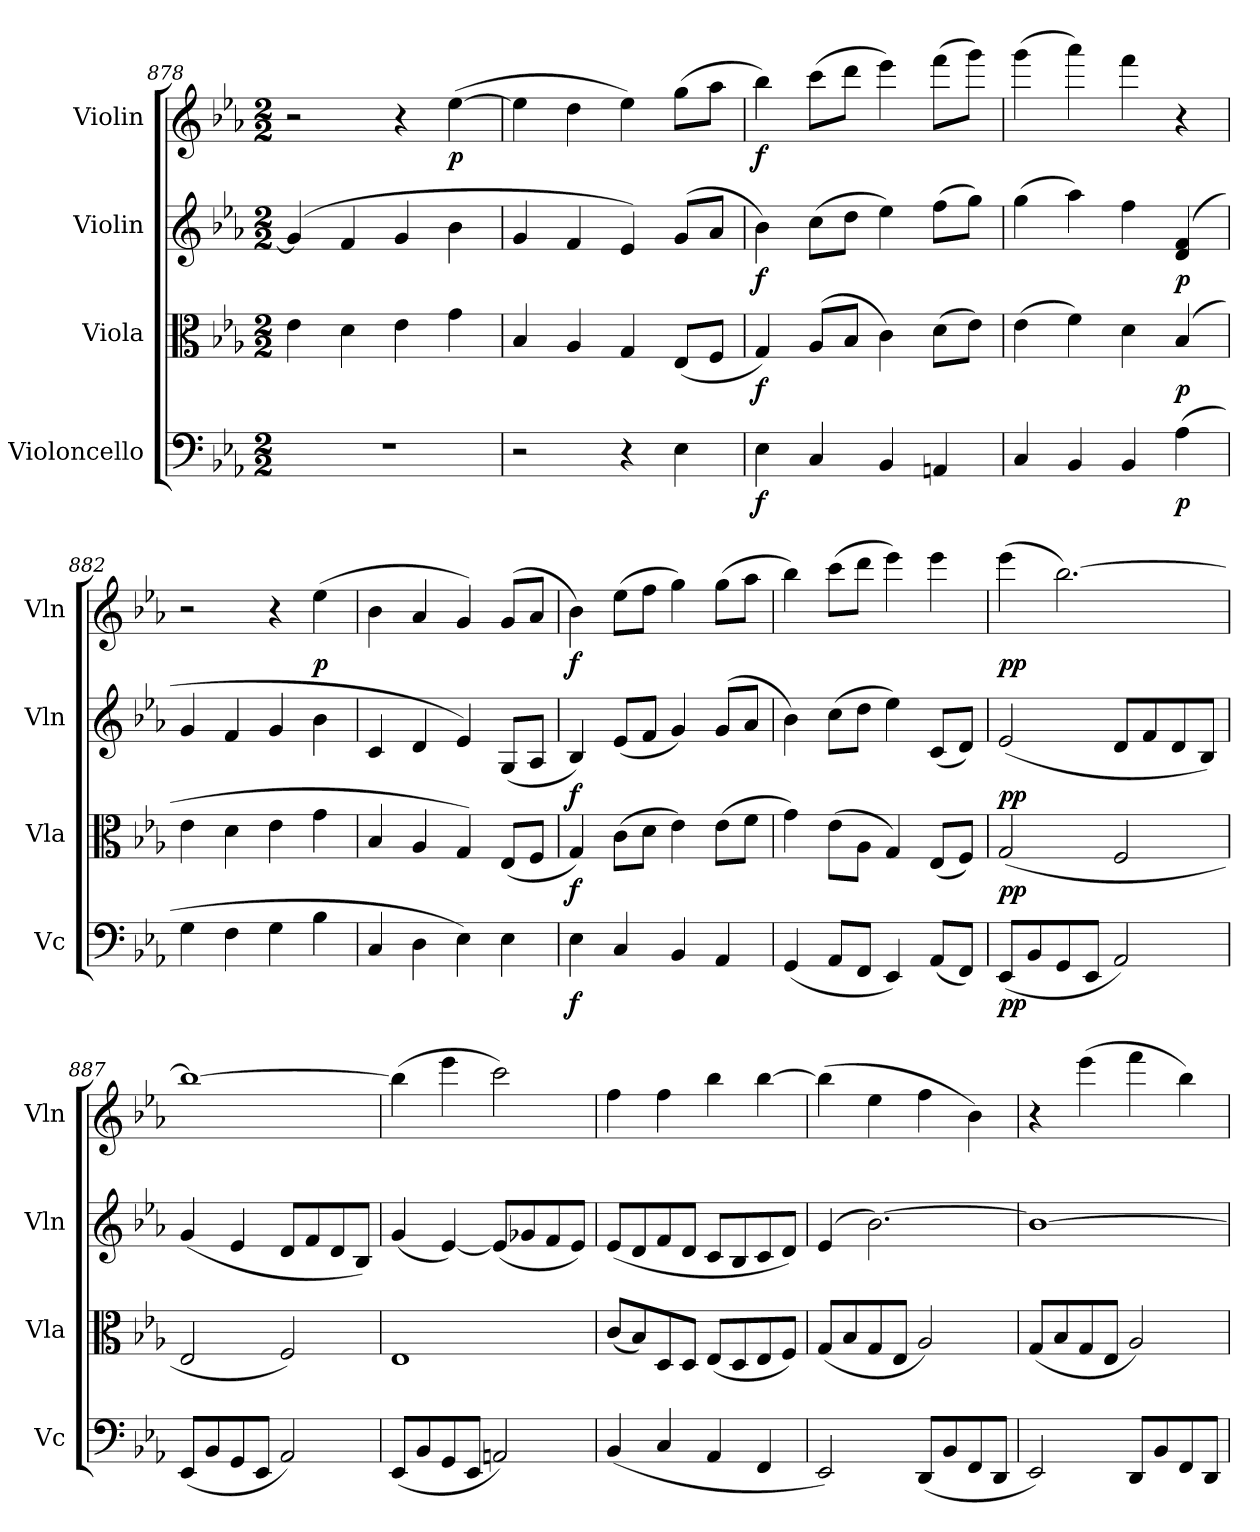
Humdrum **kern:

**kern	**dynam	**kern	**dynam	**kern	**dynam	**kern	**dynam
*part4	*part4	*part3	*part3	*part2	*part2	*part1	*part1
*staff4	*staff4	*staff3	*staff3	*staff2	*staff2	*staff1	*staff1
*I"Violoncello	*	*I"Viola	*	*I"Violin	*	*I"Violin	*
*I'Vc	*	*I'Vla	*	*I'Vln	*	*I'Vln	*
*clefF4	*	*clefC3	*	*clefG2	*	*clefG2	*
*k[b-e-a-]	*	*k[b-e-a-]	*	*k[b-e-a-]	*	*k[b-e-a-]	*
*M2/2	*	*M2/2	*	*M2/2	*	*M2/2	*
=878	=878	=878	=878	=878	=878	=878	=878
1r	.	4e-	.	(4g]	.	2r	.
.	.	4d	.	4f	.	.	.
.	.	4e-	.	4g	.	4r	.
.	.	4g	.	4b-	.	([4ee-	p
=879	=879	=879	=879	=879	=879	=879	=879
2r	.	4B-	.	4g	.	4ee-]	.
.	.	4A-	.	4f	.	4dd	.
4r	.	4G	.	4e-)	.	4ee-)	.
4E-	.	(8E-/L	.	(8g/L	.	(8gg\L	.
.	.	8F/J	.	8a-/J	.	8aa-\J	.
=880	=880	=880	=880	=880	=880	=880	=880
4E-	f	4G)	f	4b-)	f	4bb-)	f
4C	.	(8A-/L	.	(8cc\L	.	(8ccc\L	.
.	.	8B-/J	.	8dd\J	.	8ddd\J	.
4BB-	.	4c)	.	4ee-)	.	4eee-)	.
4AAn	.	(8d\L	.	(8ff\L	.	(8fff\L	.
.	.	8e-\J)	.	8gg\J)	.	8ggg\J)	.
=881	=881	=881	=881	=881	=881	=881	=881
4C	.	(4e-	.	(4gg	.	(4ggg	.
4BB-	.	4f)	.	4aa-)	.	4aaa-)	.
4BB-	.	4d	.	4ff	.	4fff	.
(4A-	p	(4B-	p	(4d 4f	p	4r	.
=882	=882	=882	=882	=882	=882	=882	=882
4G	.	4e-	.	4g	.	2r	.
4F	.	4d	.	4f	.	.	.
4G	.	4e-	.	4g	.	4r	.
4B-	.	4g	.	4b-	.	(4ee-	p
=883	=883	=883	=883	=883	=883	=883	=883
4C	.	4B-	.	4c	.	4b-	.
4D	.	4A-	.	4d	.	4a-	.
4E-)	.	4G)	.	4e-)	.	4g)	.
4E-	.	(8E-/L	.	(8G/L	.	(8g/L	.
.	.	8F/J	.	8A-/J	.	8a-/J	.
=884	=884	=884	=884	=884	=884	=884	=884
4E-	f	4G)	f	4B-)	f	4b-)	f
4C	.	(8c\L	.	(8e-/L	.	(8ee-\L	.
.	.	8d\J	.	8f/J	.	8ff\J	.
4BB-	.	4e-)	.	4g)	.	4gg)	.
4AA-	.	(8e-\L	.	(8g/L	.	(8gg\L	.
.	.	8f\J	.	8a-/J	.	8aa-\J	.
=885	=885	=885	=885	=885	=885	=885	=885
(4GG	.	4g)	.	4b-)	.	4bb-)	.
8AA-/L	.	(8e-\L	.	(8cc\L	.	(8ccc\L	.
8FF/J	.	8A-\J	.	8dd\J	.	8ddd\J	.
4EE-)	.	4G)	.	4ee-)	.	4eee-)	.
(8AA-/L	.	(8E-/L	.	(8c/L	.	4eee-	.
8FF/J)	.	8F/J)	.	8d/J)	.	.	.
=886	=886	=886	=886	=886	=886	=886	=886
(8EE-/L	pp	(2G	pp	(2e-	pp	(4eee-	pp
8BB-/	.	.	.	.	.	.	.
8GG/	.	.	.	.	.	[2.bb-)	.
8EE-/J	.	.	.	.	.	.	.
2AA-)	.	2F	.	8d/L	.	.	.
.	.	.	.	8f/	.	.	.
.	.	.	.	8d/	.	.	.
.	.	.	.	8B-/J)	.	.	.
=887	=887	=887	=887	=887	=887	=887	=887
(8EE-/L	.	2E-	.	(4g	.	1bb-_	.
8BB-/	.	.	.	.	.	.	.
8GG/	.	.	.	4e-	.	.	.
8EE-/J	.	.	.	.	.	.	.
2AA-)	.	2F)	.	8d/L	.	.	.
.	.	.	.	8f/	.	.	.
.	.	.	.	8d/	.	.	.
.	.	.	.	8B-/J)	.	.	.
=888	=888	=888	=888	=888	=888	=888	=888
(8EE-/L	.	1E-	.	(4g	.	(4bb-]	.
8BB-/	.	.	.	.	.	.	.
8GG/	.	.	.	[4e-)	.	4eee-	.
8EE-/J	.	.	.	.	.	.	.
2AAn)	.	.	.	(8e-/L]	.	2ccc)	.
.	.	.	.	8g-X/	.	.	.
.	.	.	.	8f/	.	.	.
.	.	.	.	8e-/J)	.	.	.
=889	=889	=889	=889	=889	=889	=889	=889
(4BB-	.	(8c/L	.	(8e-/L	.	4ff	.
.	.	8B-/)	.	8d/	.	.	.
4C	.	8D/	.	8f/	.	4ff	.
.	.	8D/J	.	8d/J	.	.	.
4AA-	.	(8E-/L	.	8c/L	.	4bb-	.
.	.	8D/	.	8B-/	.	.	.
4FF	.	8E-/	.	8c/	.	[4bb-	.
.	.	8F/J)	.	8d/J)	.	.	.
=890	=890	=890	=890	=890	=890	=890	=890
2EE-)	.	(8G/L	.	(4e-	.	(4bb-]	.
.	.	8B-/	.	.	.	.	.
.	.	8G/	.	[2.b-)	.	4ee-	.
.	.	8E-/J	.	.	.	.	.
(8DD/L	.	2A-)	.	.	.	4ff	.
8BB-/	.	.	.	.	.	.	.
8FF/	.	.	.	.	.	4b-)	.
8DD/J	.	.	.	.	.	.	.
=891	=891	=891	=891	=891	=891	=891	=891
2EE-)	.	(8G/L	.	1b-_	.	4r	.
.	.	8B-/	.	.	.	.	.
.	.	8G/	.	.	.	(4eee-	.
.	.	8E-/J	.	.	.	.	.
8DD/L	.	2A-)	.	.	.	4fff	.
8BB-/	.	.	.	.	.	.	.
8FF/	.	.	.	.	.	4bb-)	.
8DD/J	.	.	.	.	.	.	.
=	=	=	=	=	=	=	=
*-	*-	*-	*-	*-	*-	*-	*-
